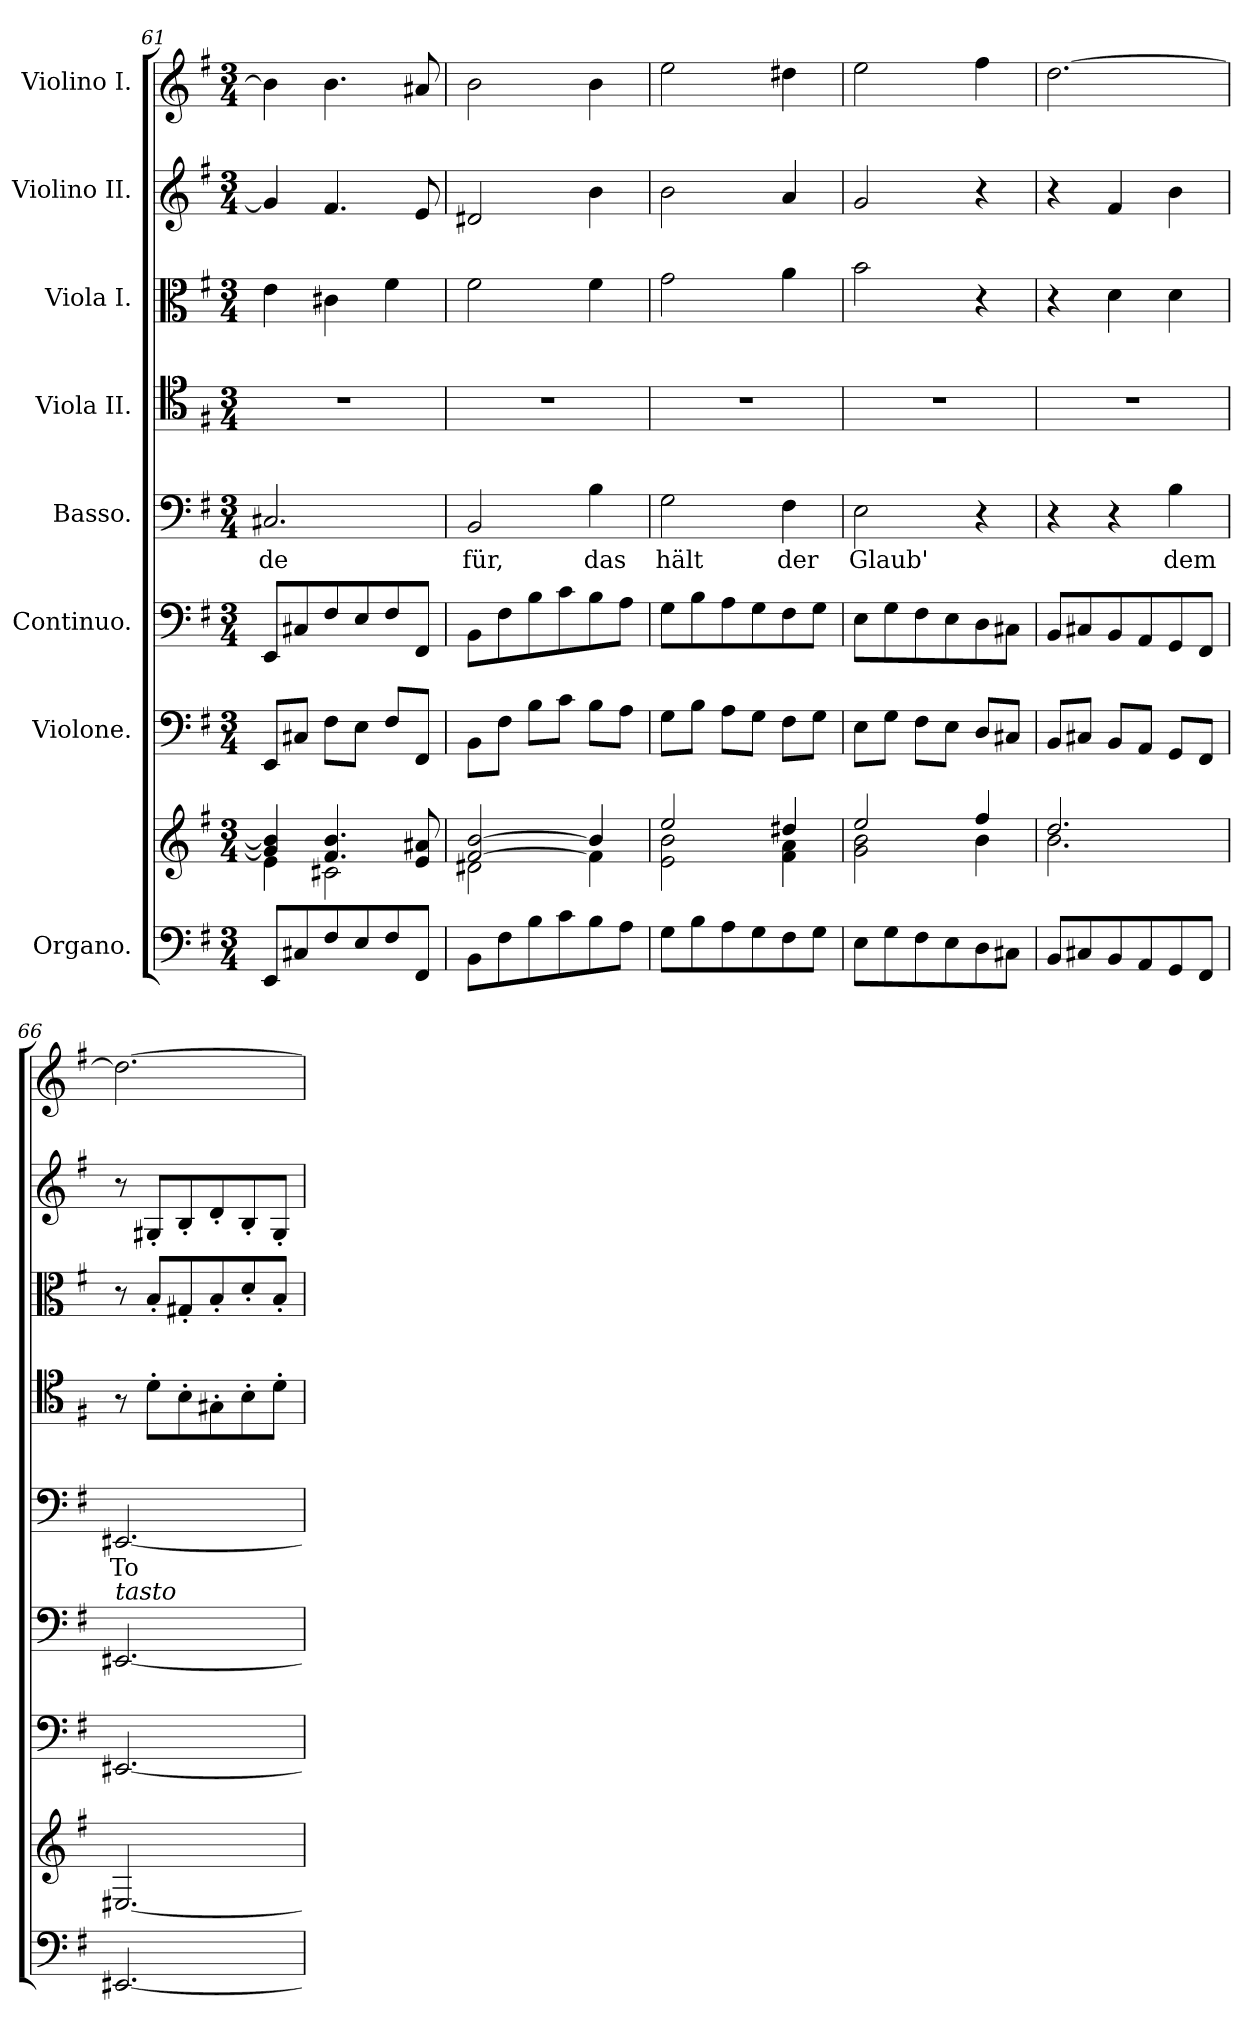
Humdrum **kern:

**kern	**kern	**text	**kern	**kern	**kern	**text	**kern	**kern	**kern	**kern
*part8	*part8	*part8	*part7	*part6	*part5	*part5	*part4	*part3	*part2	*part1
*staff9	*staff8	*staff8	*staff7	*staff6	*staff5	*staff5	*staff4	*staff3	*staff2	*staff1
*I"Organo.	*	*	*I"Violone.	*I"Continuo.	*I"Basso.	*	*I"Viola II.	*I"Viola I.	*I"Violino II.	*I"Violino I.
*clefF4	*clefG2	*	*clefF4	*clefF4	*clefF4	*	*clefC4	*clefC3	*clefG2	*clefG2
*	*	*	*ITrd7c12	*	*	*	*	*	*	*
*k[f#]	*k[f#]	*	*k[f#]	*k[f#]	*k[f#]	*	*k[f#]	*k[f#]	*k[f#]	*k[f#]
*M3/4	*M3/4	*	*M3/4	*M3/4	*M3/4	*	*M3/4	*M3/4	*M3/4	*M3/4
=61	=61	=61	=61	=61	=61	=61	=61	=61	=61	=61
*	*^	*	*	*	*	*	*	*	*	*
!	!	!	!	!	!	!	!LO:LY:b	!	!	!	!
8EE/L	4g/] 4b/]	4e\	.	8EEE/L	8EE/L	2.C#X/	-de	2.r	4e\	4g/]	4b\]
8C#X/	.	.	.	8CC#X/J	8C#X/	.	.	.	.	.	.
8F#/	4.f#/ 4.b/	2c#X\	.	8FF#\L	8F#/	.	.	.	4c#X\	4.f#/	4.b\
8E/	.	.	.	8EE\J	8E/	.	.	.	.	.	.
8F#/	.	.	.	8FF#/L	8F#/	.	.	.	4f#\	.	.
8FF#/J	8e/ 8a#X/	.	.	8FFF#/J	8FF#/J	.	.	.	.	8e/	8a#X/
=62	=62	=62	=62	=62	=62	=62	=62	=62	=62	=62	=62
!	!	!	!	!	!	!	!LO:LY:b	!	!	!	!
8BB\L	[2f#/ [2b/	2d#X\	.	8BBB\L	8BB\L	2BB/	für,	2.r	2f#\	2d#X/	2b\
8F#\	.	.	.	8FF#\J	8F#\	.	.	.	.	.	.
8B\	.	.	.	8BB\L	8B\	.	.	.	.	.	.
8c\	.	.	.	8C\J	8c\	.	.	.	.	.	.
!	!	!	!	!	!	!	!LO:LY:b	!	!	!	!
8B\	4b/]	4f#\]	.	8BB\L	8B\	4B\	das	.	4f#\	4b\	4b\
8A\J	.	.	.	8AA\J	8A\J	.	.	.	.	.	.
=63	=63	=63	=63	=63	=63	=63	=63	=63	=63	=63	=63
!	!	!	!	!	!	!	!LO:LY:b	!	!	!	!
8G\L	2ee/	2e\ 2b\	.	8GG\L	8G\L	2G\	hält	2.r	2g\	2b\	2ee\
8B\	.	.	.	8BB\J	8B\	.	.	.	.	.	.
8A\	.	.	.	8AA\L	8A\	.	.	.	.	.	.
8G\	.	.	.	8GG\J	8G\	.	.	.	.	.	.
!	!	!	!	!	!	!	!LO:LY:b	!	!	!	!
8F#\	4dd#X/	4f#\ 4a\	.	8FF#\L	8F#\	4F#\	der	.	4a\	4a/	4dd#X\
8G\J	.	.	.	8GG\J	8G\J	.	.	.	.	.	.
!!LO:LB:g=z
=64	=64	=64	=64	=64	=64	=64	=64	=64	=64	=64	=64
!	!	!	!LO:LY:b	!	!	!	!LO:LY:b	!	!	!	!
8E\L	2ee/	2g\ 2b\	.	8EE\L	8E\L	2E\	Glaub'	2.r	2b\	2g/	2ee\
8G\	.	.	.	8GG\J	8G\	.	.	.	.	.	.
8F#\	.	.	.	8FF#\L	8F#\	.	.	.	.	.	.
8E\	.	.	.	8EE\J	8E\	.	.	.	.	.	.
8D\	4ff#/	4b\	.	8DD/L	8D\	4r	.	.	4r	4r	4ff#\
8C#X\J	.	.	.	8CC#X/J	8C#X\J	.	.	.	.	.	.
=65	=65	=65	=65	=65	=65	=65	=65	=65	=65	=65	=65
8BB/L	2.dd/	2.b\	.	8BBB/L	8BB/L	4r	.	2.r	4r	4r	[2.dd\
8C#X/	.	.	.	8CC#X/J	8C#X/	.	.	.	.	.	.
8BB/	.	.	.	8BBB/L	8BB/	4r	.	.	4d\	4f#/	.
8AA/	.	.	.	8AAA/J	8AA/	.	.	.	.	.	.
!	!	!	!	!	!	!	!LO:LY:b	!	!	!	!
8GG/	.	.	.	8GGG/L	8GG/	4B\	dem	.	4d\	4b\	.
8FF#/J	.	.	.	8FFF#/J	8FF#/J	.	.	.	.	.	.
*	*v	*v	*	*	*	*	*	*	*	*	*
=66	=66	=66	=66	=66	=66	=66	=66	=66	=66	=66
!	!	!	!	!LO:TX:a:i:t=tasto	!	!	!	!	!	!
!	!	!	!	!	!	!LO:LY:b	!	!	!	!
[2.EE#X/	[2.E#X/	.	[2.EEE#X/	[2.EE#X/	[2.EE#X/	To-	8r	8r	8r	2.dd\_
.	.	.	.	.	.	.	8d'\L	8B'/L	8G#X'/L	.
.	.	.	.	.	.	.	8B'\	8G#X'/	8B'/	.
.	.	.	.	.	.	.	8G#X'\	8B'/	8d'/	.
.	.	.	.	.	.	.	8B'\	8d'/	8B'/	.
.	.	.	.	.	.	.	8d'\J	8B'/J	8G#'/J	.
=	=	=	=	=	=	=	=	=	=	=
*-	*-	*-	*-	*-	*-	*-	*-	*-	*-	*-
